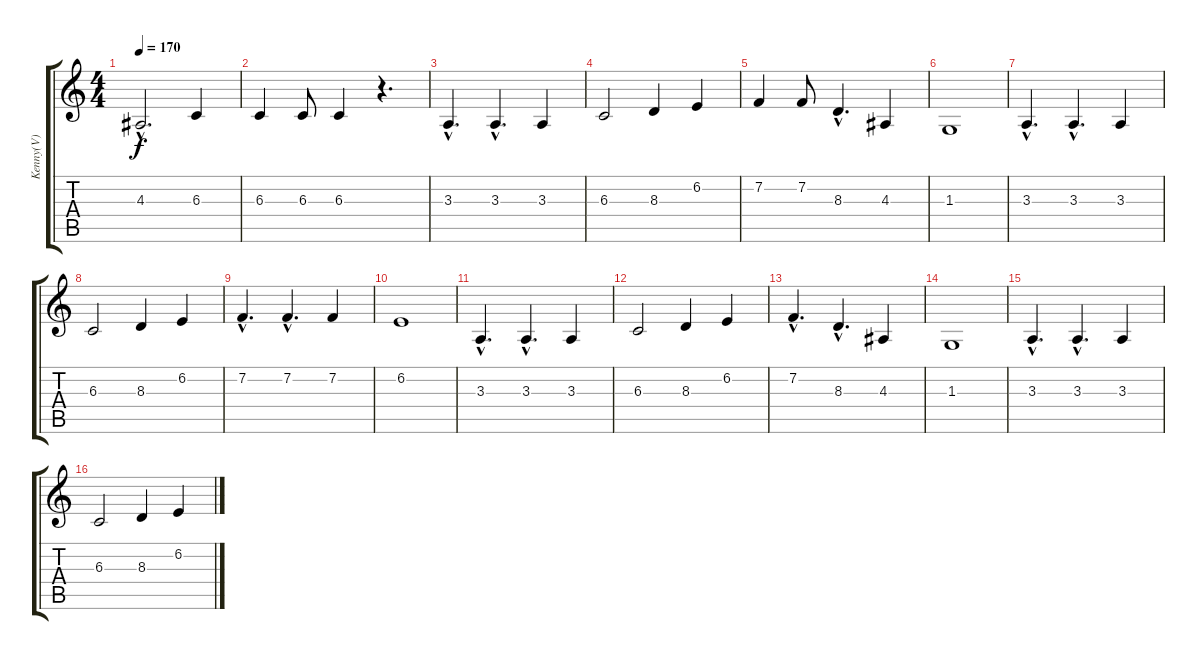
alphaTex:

\track ("Kenny(V)" "Kenny(V)") {instrument violin}
\staff {score tabs}
\tuning (Eb4 Bb3 Gb3 Db3 Ab2 Eb2) {hide}
\ts (4 4)
\tempo 170
\clef g2
\ks c
4.3{hac}.2{d dy f} 6.3.4 |
6.3.4 6.3.8 6.3.4 r.4{d} |
3.3{hac}.4{d} 3.3{hac}.4{d} 3.3.4 |
6.3.2 8.3.4 6.2.4 |
7.2.4 7.2.8 8.3{hac}.4{d} 4.3.4 |
1.3.1 |
3.3{hac}.4{d} 3.3{hac}.4{d} 3.3.4 |
6.3.2 8.3.4 6.2.4 |
7.2{hac}.4{d} 7.2{hac}.4{d} 7.2.4 |
6.2.1 |
3.3{hac}.4{d} 3.3{hac}.4{d} 3.3.4 |
6.3.2 8.3.4 6.2.4 |
7.2{hac}.4{d} 8.3{hac}.4{d} 4.3.4 |
1.3.1 |
3.3{hac}.4{d} 3.3{hac}.4{d} 3.3.4 |
6.3.2 8.3.4 6.2.4
